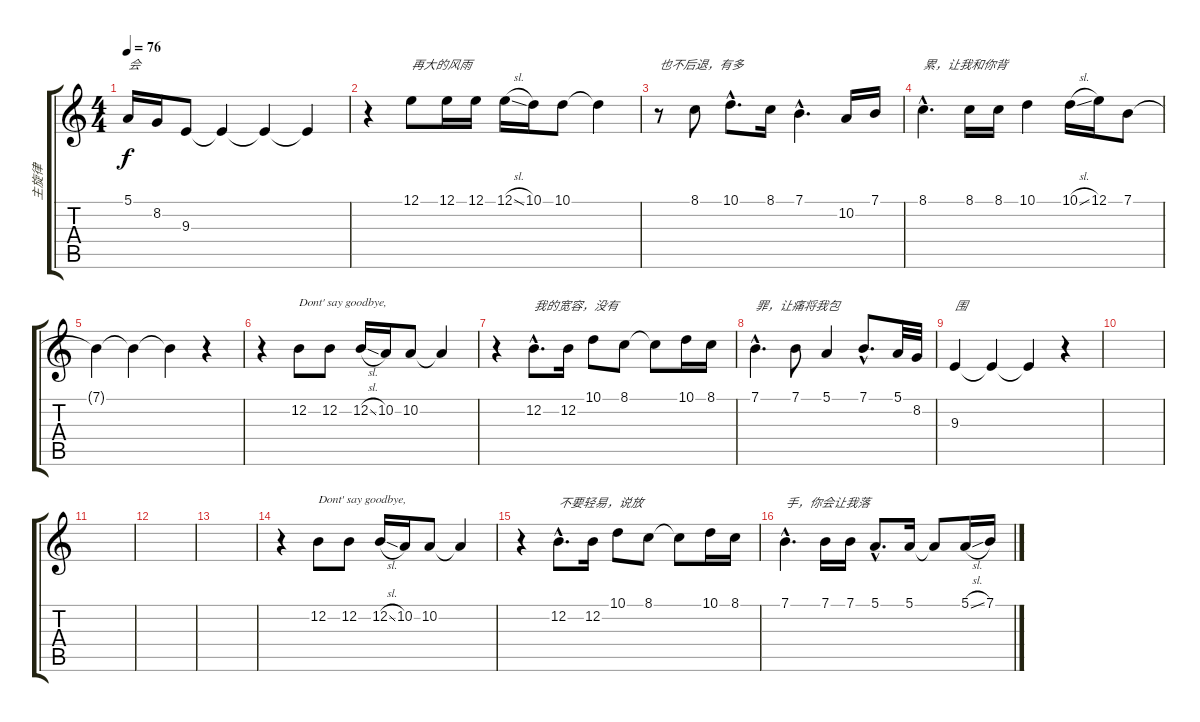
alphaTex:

\track ("主旋律" "主旋律") {instrument lead1square}
\staff {score tabs}
\tuning (E4 B3 G3 D3 A2 E2) {hide}
\ts (4 4)
\tempo 76
\clef g2
\ks c
5.1.16{txt "会" dy f} 8.2.16 9.3.8 9.3{t}.4 9.3{t}.4 9.3{t}.4 |
r.4 12.1.8{txt "再大的风雨"} 12.1.16 12.1.16 12.1{sl}.16 10.1.16 10.1.8 10.1{t}.4 |
r.8{txt "也不后退，有多"} 8.1.8 10.1{hac}.8{d} 8.1.16 7.1{hac}.4{d} 10.2.16 7.1.16 |
8.1{hac}.4{d txt "累，让我和你背"} 8.1.16 8.1.16 10.1.4 10.1{sl}.16 12.1.16 7.1.8 |
7.1{t}.4 7.1{t}.4 7.1{t}.4 r.4 |
r.4 12.2.8{txt "Dont' say goodbye,"} 12.2.8 12.2{sl}.16 10.2.16 10.2.8 10.2{t}.4 |
r.4 12.2{hac}.8{d txt "我的宽容，没有"} 12.2.16 10.1.8 8.1.8 8.1{t}.8 10.1.16 8.1.16 |
7.1{hac}.4{d txt "罪，让痛将我包"} 7.1.8 5.1.4 7.1{hac}.8{d} 5.1.32 8.2.32 |
9.3.4{txt "围"} 9.3{t}.4 9.3{t}.4 r.4 |
|
|
|
|
r.4 12.2.8{txt "Dont' say goodbye,"} 12.2.8 12.2{sl}.16 10.2.16 10.2.8 10.2{t}.4 |
r.4 12.2{hac}.8{d txt "不要轻易，说放"} 12.2.16 10.1.8 8.1.8 8.1{t}.8 10.1.16 8.1.16 |
7.1{hac}.4{d txt "手，你会让我落"} 7.1.16 7.1.16 5.1{hac}.8{d} 5.1.16 5.1{t}.8 5.1{sl}.16 7.1.16
